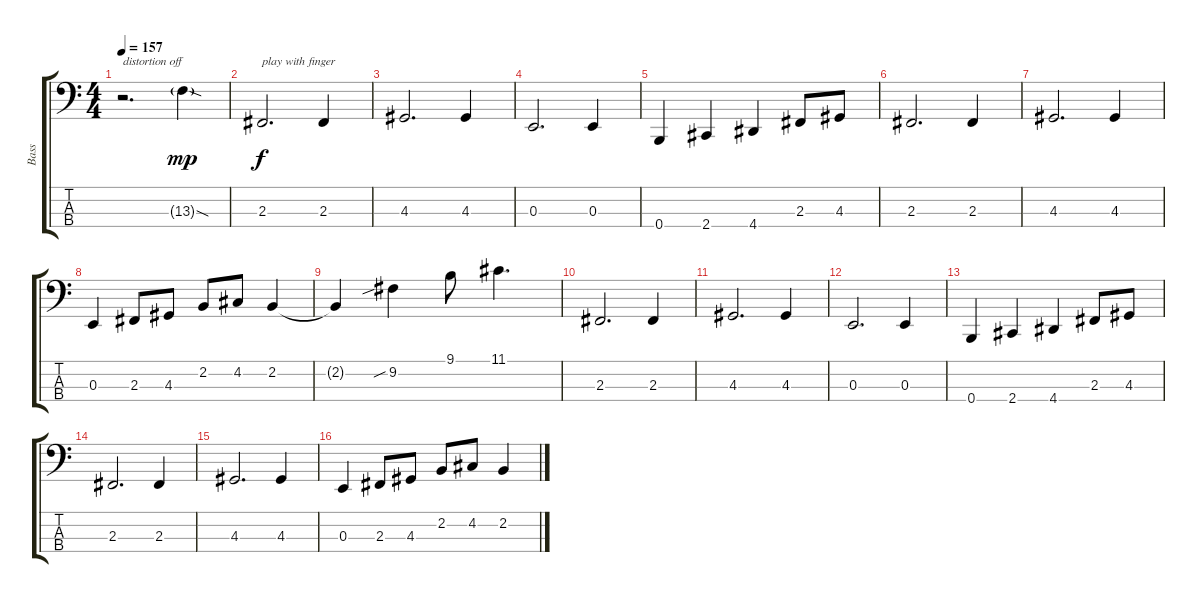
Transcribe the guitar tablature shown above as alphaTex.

\track ("Bass" "Bass") {instrument electricbasspick}
\staff {score tabs}
\tuning (D2 A1 E1 B0) {hide}
\ts (4 4)
\tempo 157
\clef f4
\ks c
r.2{d txt "distortion off" dy f volume 12 instrument electricbassfinger} 13.3{sod g}.4{dy mp} |
2.3.2{d txt "play with finger" dy f} 2.3.4 |
4.3.2{d} 4.3.4 |
0.3.2{d} 0.3.4 |
0.4.4 2.4.4 4.4.4 2.3.8 4.3.8 |
2.3.2{d} 2.3.4 |
4.3.2{d} 4.3.4 |
0.3.4 2.3.8 4.3.8 2.2.8 4.2.8 2.2.4 |
2.2{t}.4 9.2{sib}.4 9.1.8 11.1.4{d} |
2.3.2{d} 2.3.4 |
4.3.2{d} 4.3.4 |
0.3.2{d} 0.3.4 |
0.4.4 2.4.4 4.4.4 2.3.8 4.3.8 |
2.3.2{d} 2.3.4 |
4.3.2{d} 4.3.4 |
0.3.4 2.3.8 4.3.8 2.2.8 4.2.8 2.2.4
